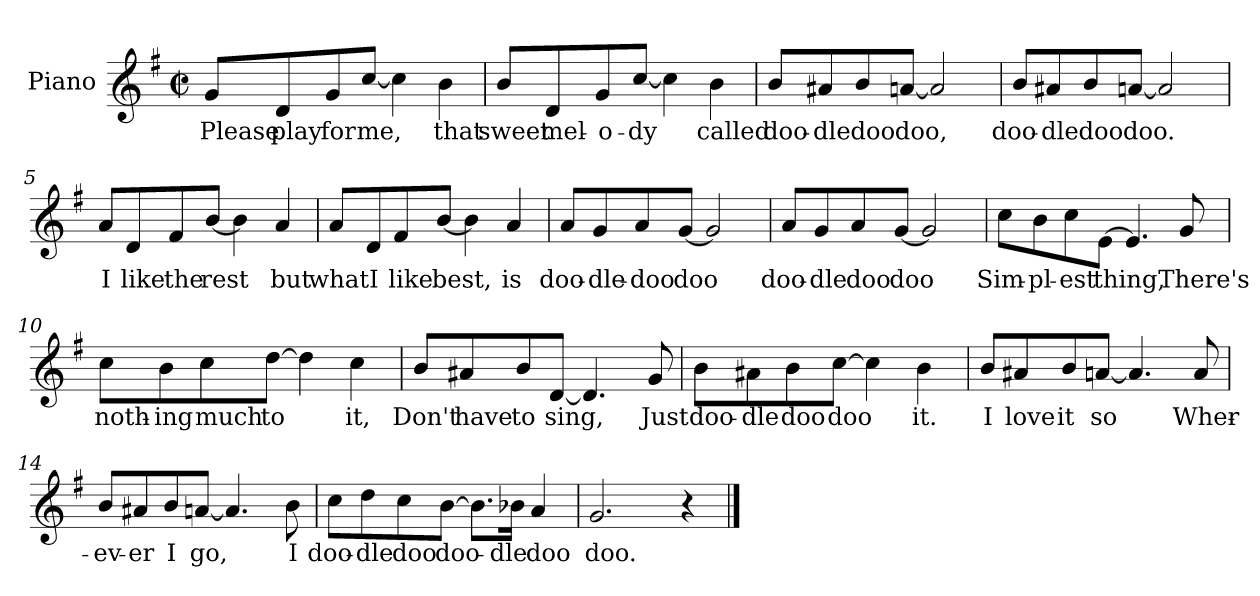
**kern	**text
*part1	*part1
*staff1	*staff1
*I"Piano	*
*I'Pno.	*
*clefG2	*
*k[f#]	*
*G:	*
*M2/2	*
*met(c|)	*
=1	=1
8g/L	Please
8d/	play
8g/	for
[8cc/J	me,
4cc\]	.
4b\	that
=2	=2
8b/L	sweet
8d/	mel-
8g/	-o-
[8cc/J	-dy
4cc\]	.
4b\	called
=3	=3
8b/L	doo-
8a#X/	-dle
8b/	doo
[8an/J	doo,
2a/]	.
!!LO:LB:g=z
=4	=4
8b/L	doo-
8a#X/	-dle
8b/	doo
[8an/J	doo.
2a/]	.
=5	=5
8a/L	I
8d/	like
8f#/	the
[8b/J	rest
4b\]	.
4a/	but
=6	=6
8a/L	what
8d/	I
8f#/	like
[8b/J	best,
4b\]	.
4a/	is
!!LO:LB:g=z
=7	=7
8a/L	doo-
8g/	-dle-
8a/	-doo
[8g/J	doo
2g/]	.
=8	=8
8a/L	doo-
8g/	dle
8a/	doo
[8g/J	doo
2g/]	.
=9	=9
8cc\L	Sim-
8b\	-pl-
8cc\	-est
[8e\J	thing,
4.e/]	.
8g/	There's
!!LO:LB:g=z
=10	=10
8cc\L	noth-
8b\	-ing
8cc\	much
[8dd\J	to
4dd\]	.
4cc\	it,
=11	=11
8b/L	Don't
8a#X/	have
8b/	to
[8d/J	sing,
4.d/]	.
8g/	Just
=12	=12
8b\L	doo-
8a#X\	-dle
8b\	doo
[8cc\J	doo
4cc\]	.
4b\	it.
!!LO:LB:g=z
=13	=13
8b/L	I
8a#X/	love
8b/	it
[8an/J	so
4.a/]	.
8a/	Wher-
=14	=14
8b/L	-ev-
8a#X/	-er
8b/	I
[8an/J	go,
4.a/]	.
8b\	I
!!LO:LB:g=z
=15	=15
8cc\L	doo-
8dd\	-dle
8cc\	doo
[8b\J	doo-
8.b\L]	.
16b-X\Jk	-dle
4a/	doo
=16	=16
2.g/	doo.
4r	.
==	==
*-	*-
